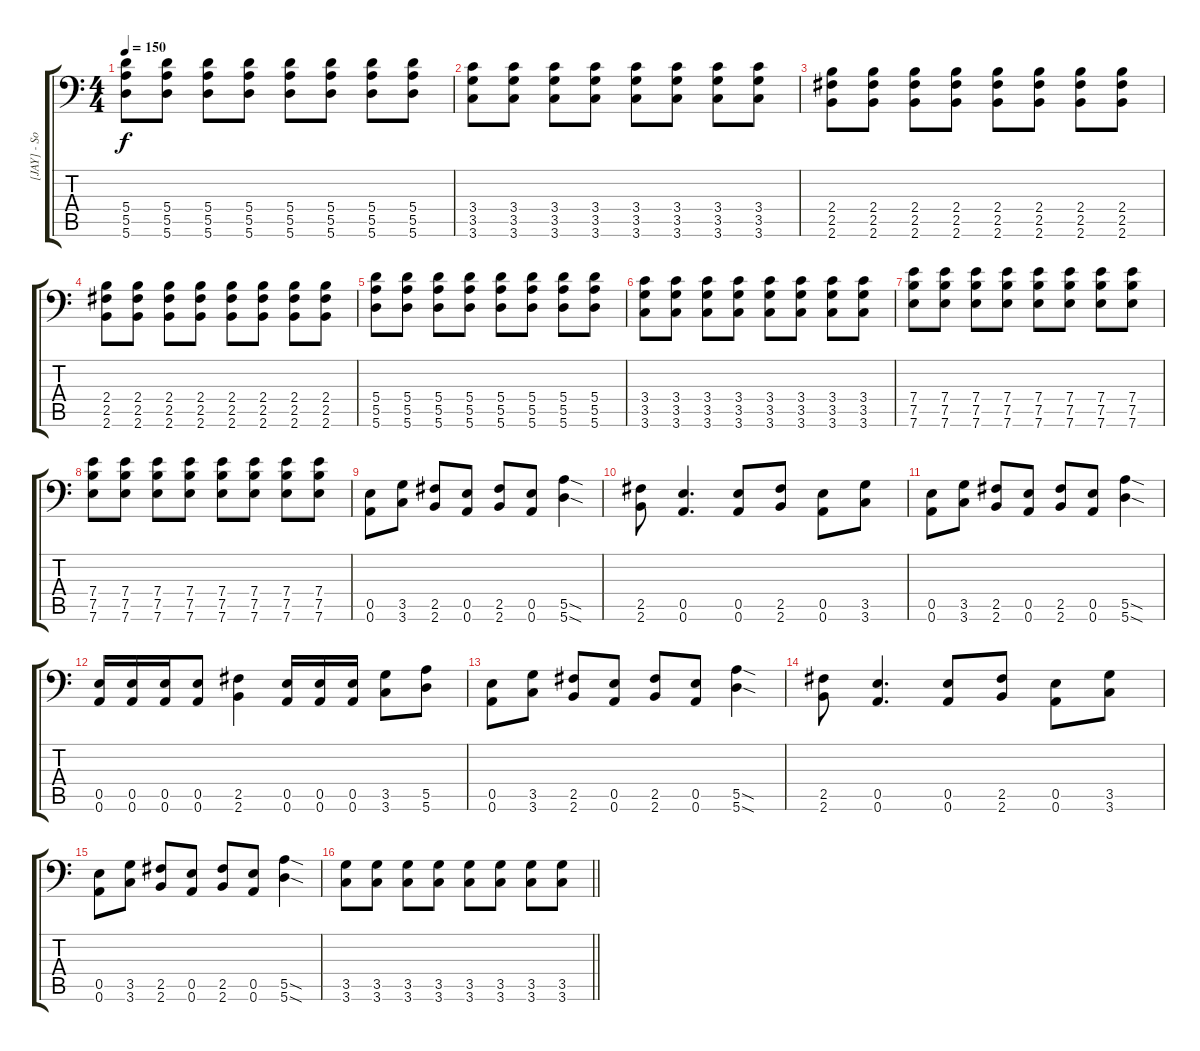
\track ("[JAY] - Solo" "[JAY] - So") {instrument distortionguitar}
\staff {score tabs}
\tuning (B3 Gb3 D3 A2 E2 A1) {hide}
\ts (4 4)
\tempo 150
\clef f4
\ks c
(5.4 5.5 5.6).8{dy f} (5.4 5.5 5.6).8 (5.4 5.5 5.6).8 (5.4 5.5 5.6).8 (5.4 5.5 5.6).8 (5.4 5.5 5.6).8 (5.4 5.5 5.6).8 (5.4 5.5 5.6).8 |
(3.4 3.5 3.6).8 (3.4 3.5 3.6).8 (3.4 3.5 3.6).8 (3.4 3.5 3.6).8 (3.4 3.5 3.6).8 (3.4 3.5 3.6).8 (3.4 3.5 3.6).8 (3.4 3.5 3.6).8 |
(2.4 2.5 2.6).8 (2.4 2.5 2.6).8 (2.4 2.5 2.6).8 (2.4 2.5 2.6).8 (2.4 2.5 2.6).8 (2.4 2.5 2.6).8 (2.4 2.5 2.6).8 (2.4 2.5 2.6).8 |
(2.4 2.5 2.6).8 (2.4 2.5 2.6).8 (2.4 2.5 2.6).8 (2.4 2.5 2.6).8 (2.4 2.5 2.6).8 (2.4 2.5 2.6).8 (2.4 2.5 2.6).8 (2.4 2.5 2.6).8 |
(5.4 5.5 5.6).8 (5.4 5.5 5.6).8 (5.4 5.5 5.6).8 (5.4 5.5 5.6).8 (5.4 5.5 5.6).8 (5.4 5.5 5.6).8 (5.4 5.5 5.6).8 (5.4 5.5 5.6).8 |
(3.4 3.5 3.6).8 (3.4 3.5 3.6).8 (3.4 3.5 3.6).8 (3.4 3.5 3.6).8 (3.4 3.5 3.6).8 (3.4 3.5 3.6).8 (3.4 3.5 3.6).8 (3.4 3.5 3.6).8 |
(7.4 7.5 7.6).8 (7.4 7.5 7.6).8 (7.4 7.5 7.6).8 (7.4 7.5 7.6).8 (7.4 7.5 7.6).8 (7.4 7.5 7.6).8 (7.4 7.5 7.6).8 (7.4 7.5 7.6).8 |
(7.4 7.5 7.6).8 (7.4 7.5 7.6).8 (7.4 7.5 7.6).8 (7.4 7.5 7.6).8 (7.4 7.5 7.6).8 (7.4 7.5 7.6).8 (7.4 7.5 7.6).8 (7.4 7.5 7.6).8 |
(0.5 0.6).8 (3.5 3.6).8 (2.5 2.6).8 (0.5 0.6).8 (2.5 2.6).8 (0.5 0.6).8 (5.5{sod} 5.6{sod}).4 |
(2.5 2.6).8 (0.5 0.6).4{d} (0.5 0.6).8 (2.5 2.6).8 (0.5 0.6).8 (3.5 3.6).8 |
(0.5 0.6).8 (3.5 3.6).8 (2.5 2.6).8 (0.5 0.6).8 (2.5 2.6).8 (0.5 0.6).8 (5.5{sod} 5.6{sod}).4 |
(0.5 0.6).16 (0.5 0.6).16 (0.5 0.6).16 (0.5 0.6).8 (2.5 2.6).4 (0.5 0.6).16 (0.5 0.6).16 (0.5 0.6).16 (3.5 3.6).8 (5.5 5.6).8 |
(0.5 0.6).8 (3.5 3.6).8 (2.5 2.6).8 (0.5 0.6).8 (2.5 2.6).8 (0.5 0.6).8 (5.5{sod} 5.6{sod}).4 |
(2.5 2.6).8 (0.5 0.6).4{d} (0.5 0.6).8 (2.5 2.6).8 (0.5 0.6).8 (3.5 3.6).8 |
(0.5 0.6).8 (3.5 3.6).8 (2.5 2.6).8 (0.5 0.6).8 (2.5 2.6).8 (0.5 0.6).8 (5.5{sod} 5.6{sod}).4 |
\barLineRight lightlight
(3.5 3.6).8 (3.5 3.6).8 (3.5 3.6).8 (3.5 3.6).8 (3.5 3.6).8 (3.5 3.6).8 (3.5 3.6).8 (3.5 3.6).8
